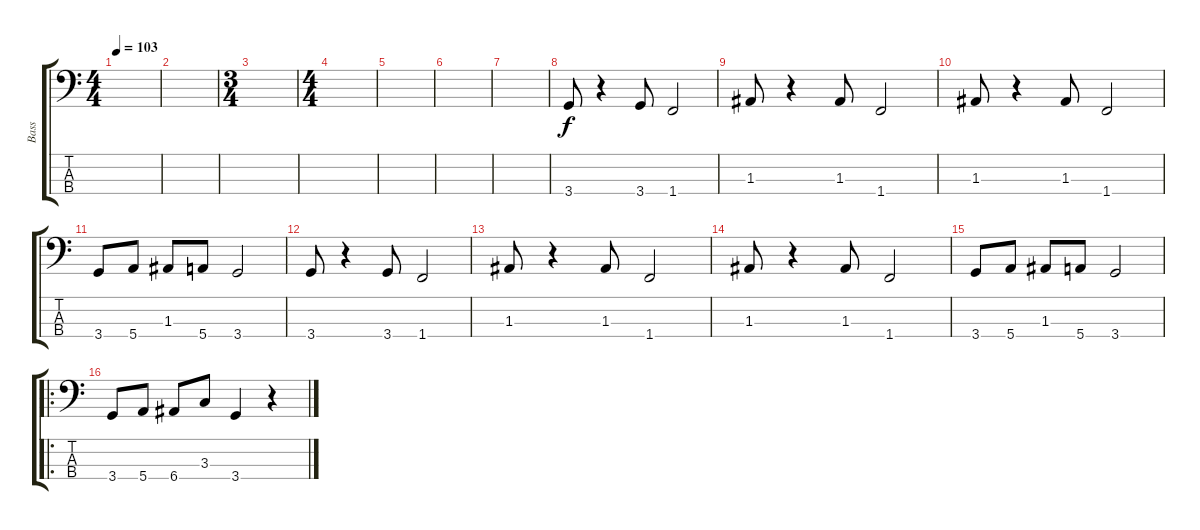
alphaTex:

\track ("Bass" "Bass") {instrument electricbasspick}
\staff {score tabs}
\tuning (G2 D2 A1 E1) {hide}
\ts (4 4)
\tempo 103
\clef f4
\ks c
|
|
\ts (3 4)
|
\ts (4 4)
|
|
|
|
3.4.8 r.4 3.4.8 1.4.2 |
1.3.8 r.4 1.3.8 1.4.2 |
1.3.8 r.4 1.3.8 1.4.2 |
3.4.8 5.4.8 1.3.8 5.4.8 3.4.2 |
3.4.8 r.4 3.4.8 1.4.2 |
1.3.8 r.4 1.3.8 1.4.2 |
1.3.8 r.4 1.3.8 1.4.2 |
3.4.8 5.4.8 1.3.8 5.4.8 3.4.2 |
\ro
3.4.8 5.4.8 6.4.8 3.3.8 3.4.4 r.4
